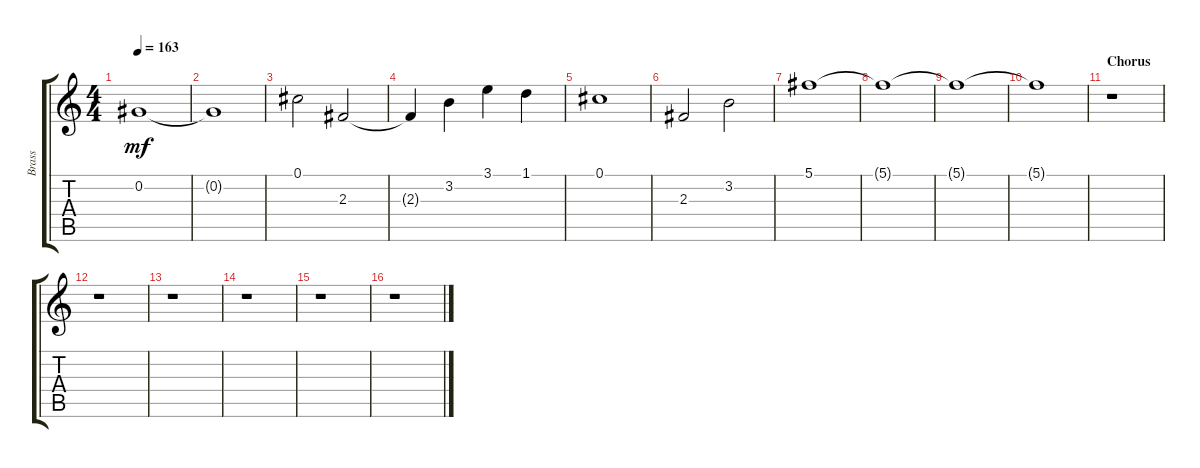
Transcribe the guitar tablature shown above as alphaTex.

\track ("Brass" "Brass") {instrument electricguitarclean}
\staff {score tabs}
\tuning (Db4 Ab3 E3 B2 Gb2 B1) {hide}
\ts (4 4)
\tempo 163
\clef g2
\ks aminor
0.2{t}.1{dy mf} |
0.2{t}.1 |
0.1.2 2.3.2 |
2.3{t}.4 3.2.4 3.1.4 1.1.4 |
0.1.1 |
2.3.2 3.2.2 |
5.1.1 |
5.1{t}.1 |
5.1{t}.1 |
5.1{t}.1 |
\section ("" "Chorus")
r.1 |
r.1 |
r.1 |
r.1 |
r.1 |
r.1
